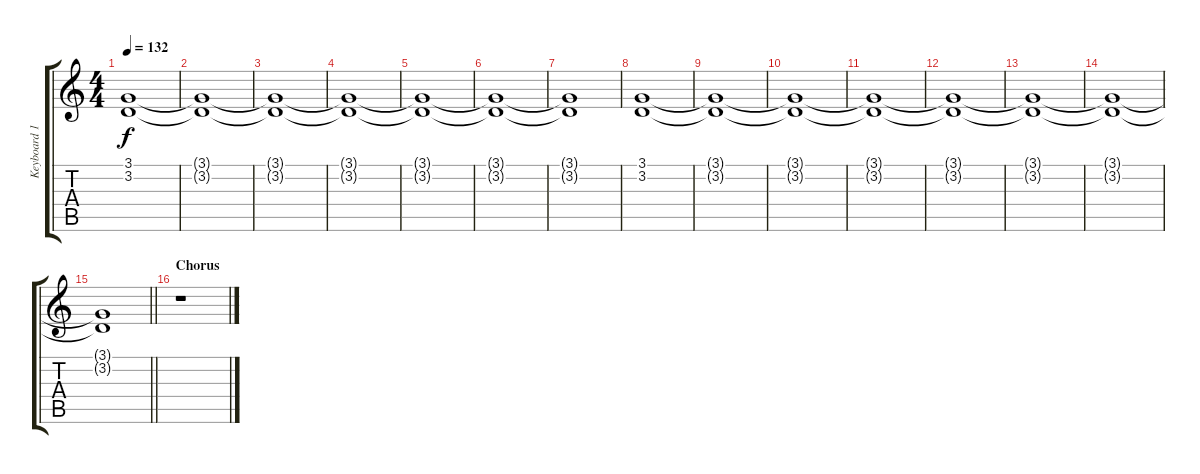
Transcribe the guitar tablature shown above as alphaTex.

\track ("Keyboard 1" "Keyboard 1") {instrument synthstrings1}
\staff {score tabs}
\tuning (E4 B3 G3 D3 A2 E2) {hide}
\ts (4 4)
\tempo 132
\clef g2
\ks c
(3.1{t} 3.2{t}).1{dy f} |
(3.1{t} 3.2{t}).1 |
(3.1{t} 3.2{t}).1 |
(3.1{t} 3.2{t}).1 |
(3.1{t} 3.2{t}).1 |
(3.1{t} 3.2{t}).1 |
(3.1{t} 3.2{t}).1 |
(3.1 3.2).1{volume 7 balance 4 instrument synthstrings1} |
(3.1{t} 3.2{t}).1 |
(3.1{t} 3.2{t}).1 |
(3.1{t} 3.2{t}).1 |
(3.1{t} 3.2{t}).1 |
(3.1{t} 3.2{t}).1 |
(3.1{t} 3.2{t}).1 |
\barLineRight lightlight
(3.1{t} 3.2{t}).1 |
\section ("" "Chorus")
r.1
